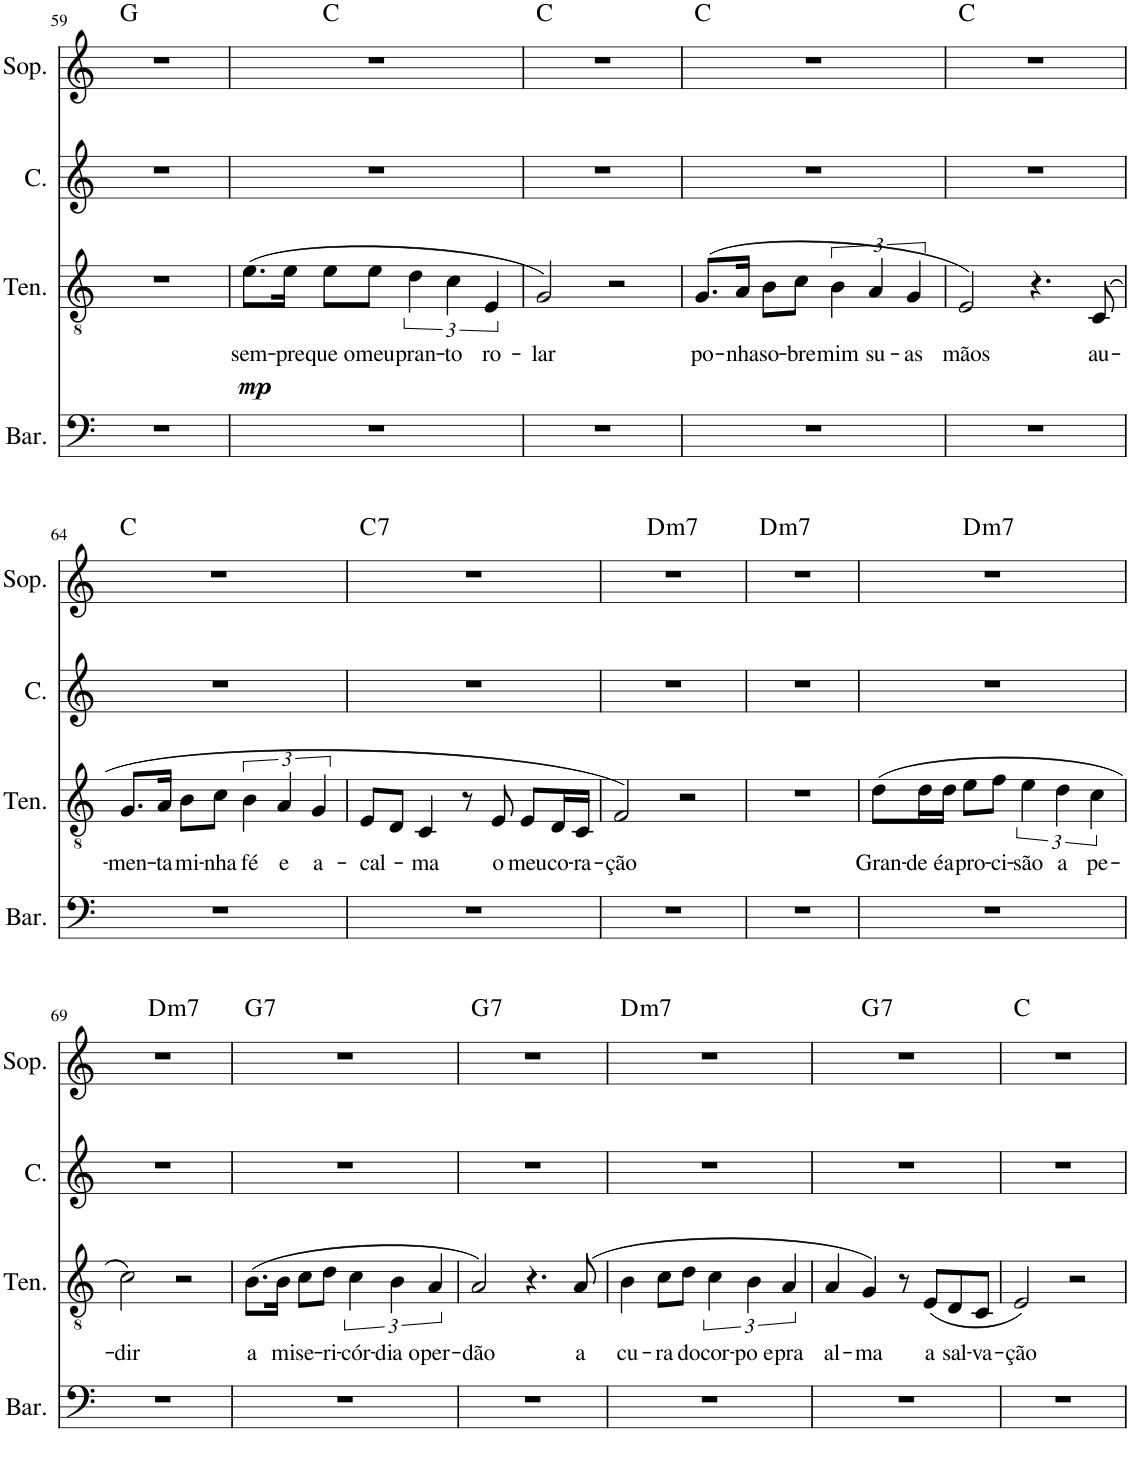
**kern	**dynam	**kern	**text	**kern	**kern	**harte
*part4	*part4	*part3	*part3	*part2	*part1	*part1
*staff4	*staff4	*staff3	*staff3	*staff2	*staff1	*
*I"Barítono	*	*I"Tenor	*	*I"Contralto	*I"Soprano	*
*I'Bar.	*	*I'Ten.	*	*I'C.	*I'Sop.	*
!!LO:PB:g=z
*clefF4	*	*clefGv2	*	*clefG2	*clefG2	*
*k[]	*	*k[]	*	*k[]	*k[]	*
*M4/4	*	*M4/4	*	*M4/4	*M4/4	*
*met(c)	*	*met(c)	*	*met(c)	*met(c)	*
=59	=59	=59	=59	=59	=59	=59
1r	.	1r	.	1r	1r	G:maj
=60	=60	=60	=60	=60	=60	=60
!	!LO:DY:a	!	!LO:LY:b	!	!	!
*	*	*	*	*	*^	*
1r	mp	(8.e\L	sem-	1r	1r	4ryy	.
!	!	!	!LO:LY:b	!	!	!	!
.	.	16e\Jk	-pre	.	.	.	.
!	!	!	!LO:LY:b	!	!	!	!
.	.	8e\L	que o	.	.	2.ryy	C:maj
!	!	!	!LO:LY:b	!	!	!	!
.	.	8e\J	meu	.	.	.	.
!	!	!	!LO:LY:b	!	!	!	!
.	.	6d\	-pran-	.	.	.	.
!	!	!	!LO:LY:b	!	!	!	!
.	.	6c\	-to	.	.	.	.
!	!	!	!LO:LY:b	!	!	!	!
.	.	6E/	ro-	.	.	.	.
=61	=61	=61	=61	=61	=61	=61	=61
!	!	!	!LO:LY:b	!	!	!	!
*	*	*	*	*	*v	*v	*
1r	.	2G/)	-lar	1r	1r	C:maj
.	.	2r	.	.	.	.
=62	=62	=62	=62	=62	=62	=62
!	!	!	!LO:LY:b	!	!	!
1r	.	(8.G/L	po-	1r	1r	C:maj
!	!	!	!LO:LY:b	!	!	!
.	.	16A/Jk	-nha	.	.	.
!	!	!	!LO:LY:b	!	!	!
.	.	8B\L	so-	.	.	.
!	!	!	!LO:LY:b	!	!	!
.	.	8c\J	-bre	.	.	.
!	!	!	!LO:LY:b	!	!	!
.	.	6B\	mim	.	.	.
!	!	!	!LO:LY:b	!	!	!
.	.	6A/	su-	.	.	.
!	!	!	!LO:LY:b	!	!	!
.	.	6G/	-as	.	.	.
=63	=63	=63	=63	=63	=63	=63
!	!	!	!LO:LY:b	!	!	!
1r	.	2E/)	mãos	1r	1r	C:maj
.	.	4.r	.	.	.	.
!	!	!	!LO:LY:b	!	!	!
.	.	(8C/	au-	.	.	.
!!LO:LB:g=z
=64	=64	=64	=64	=64	=64	=64
!	!	!	!LO:LY:b	!	!	!
1r	.	8.G/L	-men-	1r	1r	C:maj
!	!	!	!LO:LY:b	!	!	!
.	.	16A/Jk	-ta	.	.	.
!	!	!	!LO:LY:b	!	!	!
.	.	8B\L	mi-	.	.	.
!	!	!	!LO:LY:b	!	!	!
.	.	8c\J	-nha	.	.	.
!	!	!	!LO:LY:b	!	!	!
.	.	6B\	fé	.	.	.
!	!	!	!LO:LY:b	!	!	!
.	.	6A/	e	.	.	.
!	!	!	!LO:LY:b	!	!	!
.	.	6G/	a-	.	.	.
=65	=65	=65	=65	=65	=65	=65
!	!	!	!LO:LY:b	!	!	!LO:H:kt=7
1r	.	8E/L	-cal-	1r	1r	C:7
.	.	8D/J	.	.	.	.
!	!	!	!LO:LY:b	!	!	!
.	.	4C/	-ma	.	.	.
.	.	8r	.	.	.	.
!	!	!	!LO:LY:b	!	!	!
.	.	8E/	o	.	.	.
!	!	!	!LO:LY:b	!	!	!
.	.	8E/L	meu	.	.	.
!	!	!	!LO:LY:b	!	!	!
.	.	16D/L	co-	.	.	.
!	!	!	!LO:LY:b	!	!	!
.	.	16C/JJ	-ra-	.	.	.
=66	=66	=66	=66	=66	=66	=66
!	!	!	!LO:LY:b	!	!	!
*	*	*	*	*	*^	*
1r	.	2F/)	-ção	1r	1r	4ryy	.
!	!	!	!	!	!	!	!LO:H:kt=m7
.	.	.	.	.	.	2.ryy	D:min7
.	.	2r	.	.	.	.	.
=67	=67	=67	=67	=67	=67	=67	=67
!	!	!	!	!	!	!	!LO:H:kt=m7
*	*	*	*	*	*v	*v	*
1r	.	1r	.	1r	1r	D:min7
=68	=68	=68	=68	=68	=68	=68
!	!	!	!LO:LY:b	!	!	!
*	*	*	*	*	*^	*
1r	.	(8d\L	Gran-	1r	1r	4ryy	.
!	!	!	!LO:LY:b	!	!	!	!
.	.	16d\L	-de é	.	.	.	.
!	!	!	!LO:LY:b	!	!	!	!
.	.	16d\JJ	a	.	.	.	.
!	!	!	!LO:LY:b	!	!	!	!LO:H:kt=m7
.	.	8e\L	pro-	.	.	2.ryy	D:min7
!	!	!	!LO:LY:b	!	!	!	!
.	.	8f\J	-ci-	.	.	.	.
!	!	!	!LO:LY:b	!	!	!	!
.	.	6e\	-são	.	.	.	.
!	!	!	!LO:LY:b	!	!	!	!
.	.	6d\	a	.	.	.	.
!	!	!	!LO:LY:b	!	!	!	!
.	.	6c\	pe-	.	.	.	.
!!LO:LB:g=z	!!
=69	=69	=69	=69	=69	=69	=69	=69
!	!	!	!LO:LY:b	!	!	!	!
1r	.	2c\)	-dir	1r	1r	4ryy	.
!	!	!	!	!	!	!	!LO:H:kt=m7
.	.	.	.	.	.	2.ryy	D:min7
.	.	2r	.	.	.	.	.
=70	=70	=70	=70	=70	=70	=70	=70
!	!	!	!LO:LY:b	!	!	!	!LO:H:kt=7
*	*	*	*	*	*v	*v	*
1r	.	(8.B\L	a	1r	1r	G:7
!	!	!	!LO:LY:b	!	!	!
.	.	16B\Jk	mi	.	.	.
!	!	!	!LO:LY:b	!	!	!
.	.	8c\L	se-	.	.	.
!	!	!	!LO:LY:b	!	!	!
.	.	8d\J	-ri-	.	.	.
!	!	!	!LO:LY:b	!	!	!
.	.	6c\	-cór-	.	.	.
!	!	!	!LO:LY:b	!	!	!
.	.	6B\	-dia o	.	.	.
!	!	!	!LO:LY:b	!	!	!
.	.	6A/	per-	.	.	.
=71	=71	=71	=71	=71	=71	=71
!	!	!	!LO:LY:b	!	!	!LO:H:kt=7
1r	.	2A/)	-dão	1r	1r	G:7
.	.	4.r	.	.	.	.
!	!	!	!LO:LY:b	!	!	!
.	.	(8A/	a	.	.	.
=72	=72	=72	=72	=72	=72	=72
!	!	!	!LO:LY:b	!	!	!LO:H:kt=m7
1r	.	4B\	cu-	1r	1r	D:min7
!	!	!	!LO:LY:b	!	!	!
.	.	8c\L	-ra	.	.	.
!	!	!	!LO:LY:b	!	!	!
.	.	8d\J	do	.	.	.
!	!	!	!LO:LY:b	!	!	!
.	.	6c\	cor-	.	.	.
!	!	!	!LO:LY:b	!	!	!
.	.	6B\	-po e	.	.	.
!	!	!	!LO:LY:b	!	!	!
.	.	6A/	pra	.	.	.
=73	=73	=73	=73	=73	=73	=73
!	!	!	!LO:LY:b	!	!	!
*	*	*	*	*	*^	*
1r	.	4A/	al-	1r	1r	4ryy	.
!	!	!	!LO:LY:b	!	!	!	!LO:H:kt=7
.	.	4G/)	-ma	.	.	2.ryy	G:7
.	.	8r	.	.	.	.	.
!	!	!	!LO:LY:b	!	!	!	!
.	.	(8E/L	a	.	.	.	.
!	!	!	!LO:LY:b	!	!	!	!
.	.	8D/	sal-	.	.	.	.
!	!	!	!LO:LY:b	!	!	!	!
.	.	8C/J	-va-	.	.	.	.
=74	=74	=74	=74	=74	=74	=74	=74
!	!	!	!LO:LY:b	!	!	!	!
*	*	*	*	*	*v	*v	*
1r	.	2E/)	-ção	1r	1r	C:maj
.	.	2r	.	.	.	.
=	=	=	=	=	=	=
*-	*-	*-	*-	*-	*-	*-
